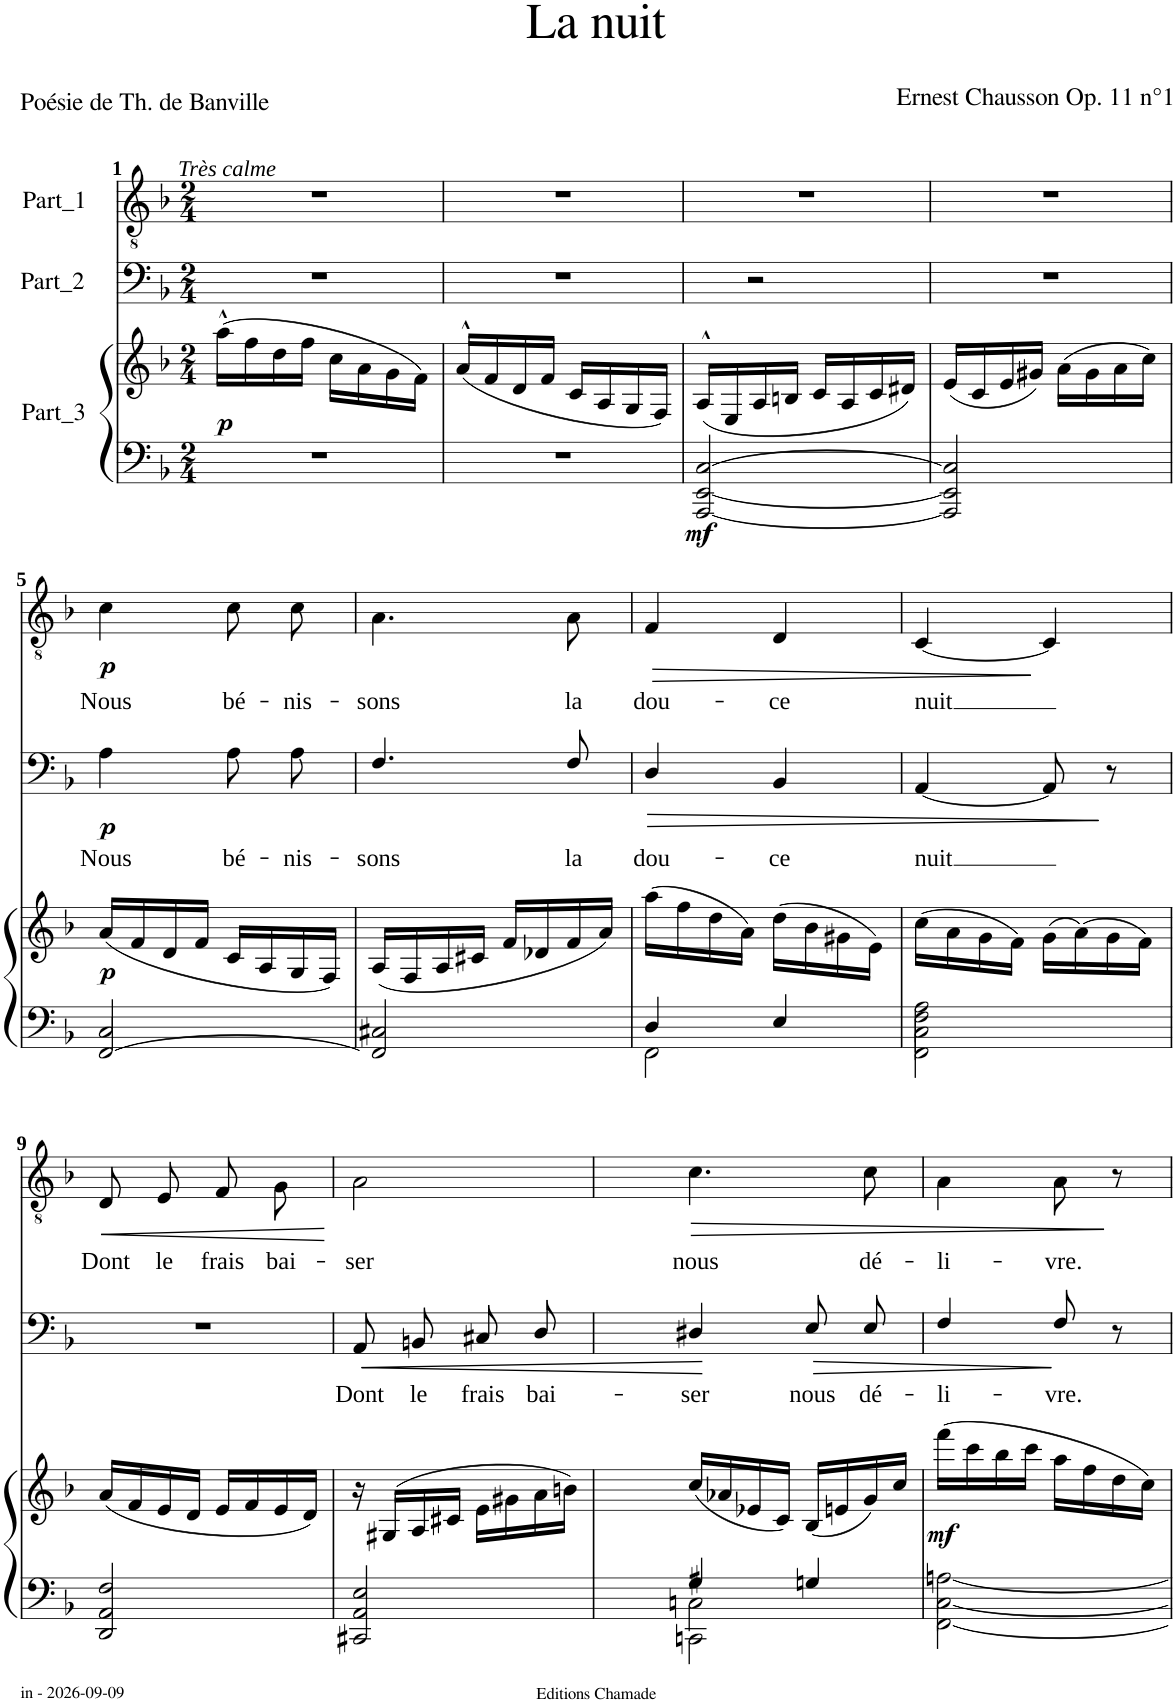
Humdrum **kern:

**kern	**kern	**dynam	**kern	**text	**dynam	**kern	**text	**dynam
*part3	*part3	*part3	*part2	*part2	*part2	*part1	*part1	*part1
*staff4	*staff3	*staff3/4	*staff2	*staff2	*staff2	*staff1	*staff1	*staff1
*clefF4	*clefG2	*	*clefF4	*	*	*clefGv2	*	*
*	*	*	*Trd4c7	*	*	*	*	*
*k[b-]	*k[b-]	*	*k[b-]	*	*	*k[b-]	*	*
*M2/4	*M2/4	*	*M2/4	*	*	*M2/4	*	*
=1	=1	=1	=1	=1	=1	=1	=1	=1
!	!	!	!	!	!	!LO:TX:a:i:t=Très calme	!	!
!	!	!LO:DY:b	!	!	!	!	!	!
2r	(16aa^^\LL	p	2r	.	.	2r	.	.
.	16ff\	.	.	.	.	.	.	.
.	16dd\	.	.	.	.	.	.	.
.	16ff\JJ	.	.	.	.	.	.	.
.	16cc\LL	.	.	.	.	.	.	.
.	16a\	.	.	.	.	.	.	.
.	16g\	.	.	.	.	.	.	.
.	16f\JJ)	.	.	.	.	.	.	.
=2	=2	=2	=2	=2	=2	=2	=2	=2
2r	(16a^^/LL	.	2r	.	.	2r	.	.
.	16f/	.	.	.	.	.	.	.
.	16d/	.	.	.	.	.	.	.
.	16f/JJ	.	.	.	.	.	.	.
.	16c/LL	.	.	.	.	.	.	.
.	16A/	.	.	.	.	.	.	.
.	16G/	.	.	.	.	.	.	.
.	16F/JJ)	.	.	.	.	.	.	.
=3	=3	=3	=3	=3	=3	=3	=3	=3
!	!	!LO:DY:b=2	!	!	!	!	!	!
[2AAA/ [2EE/ [2C/	(16A^^/LL	mf	2r	.	.	2r	.	.
.	16E/	.	.	.	.	.	.	.
.	16A/	.	.	.	.	.	.	.
.	16Bn/JJ	.	.	.	.	.	.	.
.	16c/LL	.	.	.	.	.	.	.
.	16A/	.	.	.	.	.	.	.
.	16c/	.	.	.	.	.	.	.
.	16d#X/JJ)	.	.	.	.	.	.	.
=4	=4	=4	=4	=4	=4	=4	=4	=4
2AAA/] 2EE/] 2C/]	(16e/LL	.	2r	.	.	2r	.	.
.	16c/	.	.	.	.	.	.	.
.	16e/	.	.	.	.	.	.	.
.	16g#X/JJ)	.	.	.	.	.	.	.
.	(16a\LL	.	.	.	.	.	.	.
.	16g#\	.	.	.	.	.	.	.
.	16a\	.	.	.	.	.	.	.
.	16cc\JJ)	.	.	.	.	.	.	.
!!LO:LB:g=z
=5	=5	=5	=5	=5	=5	=5	=5	=5
*^	*	*	*	*	*	*	*	*
!	!	!	!LO:DY:b	!	!LO:LY:b	!LO:DY:b	!	!LO:LY:b	!LO:DY:b
2C/	[2FF/	(16a/LL	p	4A\	Nous	p	4c\	Nous	p
.	.	16f/	.	.	.	.	.	.	.
.	.	16d/	.	.	.	.	.	.	.
.	.	16f/JJ	.	.	.	.	.	.	.
!	!	!	!	!	!LO:LY:b	!	!	!LO:LY:b	!
.	.	16c/LL	.	8A\L	bé-	.	8c\L	bé-	.
.	.	16A/	.	.	.	.	.	.	.
!	!	!	!	!	!LO:LY:b	!	!	!LO:LY:b	!
.	.	16G/	.	8A\J	-nis-	.	8c\J	-nis-	.
.	.	16F/JJ)	.	.	.	.	.	.	.
*v	*v	*	*	*	*	*	*	*	*
=6	=6	=6	=6	=6	=6	=6	=6	=6
!	!	!	!	!LO:LY:b	!	!	!LO:LY:b	!
2FF/] 2C#X/	(16A/LL	.	4.F/	-sons	.	4.A\	-sons	.
.	16F/	.	.	.	.	.	.	.
.	16A/	.	.	.	.	.	.	.
.	16c#X/JJ	.	.	.	.	.	.	.
.	16f/LL	.	.	.	.	.	.	.
.	16d-X/	.	.	.	.	.	.	.
!	!	!	!	!LO:LY:b	!	!	!LO:LY:b	!
.	16f/	.	8F/	la	.	8A\	la	.
.	16a/JJ)	.	.	.	.	.	.	.
=7	=7	=7	=7	=7	=7	=7	=7	=7
*^	*	*	*	*	*	*	*	*
!	!	!	!	!	!LO:LY:b	!LO:HP:b	!	!LO:LY:b	!LO:HP:b
4D/	2FF\	(16aa\LL	.	4D/	dou-	>	4F/	dou-	>
.	.	16ff\	.	.	.	.	.	.	.
.	.	16dd\	.	.	.	.	.	.	.
.	.	16a\JJ)	.	.	.	.	.	.	.
!	!	!	!	!	!LO:LY:b	!	!	!LO:LY:b	!
4E/	.	(16dd\LL	.	4BB-/	-ce	.	4D/	-ce	.
.	.	16b-\	.	.	.	.	.	.	.
.	.	16g#X\	.	.	.	.	.	.	.
.	.	16e\JJ)	.	.	.	.	.	.	.
=8	=8	=8	=8	=8	=8	=8	=8	=8	=8
*^	*^	*	*	*	*	*	*	*	*
!	!	!	!	!	!	!	!LO:LY:b	!	!	!LO:LY:b	!
2A\	2F\	2C\	2FF\	(16cc\LL	.	[4AA/	nuit	.	[4C/	nuit	.
.	.	.	.	16a\	.	.	.	.	.	.	.
.	.	.	.	16g\	.	.	.	.	.	.	.
.	.	.	.	16f\JJ)	.	.	.	.	.	.	.
.	.	.	.	(16g\LL	.	8AA/]	.	.	4C/]	.	]
.	.	.	.	(16a\)	.	.	.	.	.	.	.
.	.	.	.	16g\	.	8r	.	]	.	.	.
.	.	.	.	16f\JJ)	.	.	.	.	.	.	.
*v	*v	*v	*v	*	*	*	*	*	*	*	*
!!LO:LB:g=z
=9	=9	=9	=9	=9	=9	=9	=9	=9
!	!	!	!	!	!	!	!LO:LY:b	!LO:HP:b
2DD/ 2AA/ 2F/	(16a/LL	.	2r	.	.	8D/L	Dont	<
.	16f/	.	.	.	.	.	.	.
!	!	!	!	!	!	!	!LO:LY:b	!
.	16e/	.	.	.	.	8E/J	le	.
.	16d/JJ	.	.	.	.	.	.	.
!	!	!	!	!	!	!	!LO:LY:b	!
.	16e/LL	.	.	.	.	8F/L	frais	.
.	16f/	.	.	.	.	.	.	.
!	!	!	!	!	!	!	!LO:LY:b	!
.	16e/	.	.	.	.	8G/J	bai-	.
.	16d/JJ)	.	.	.	.	.	.	.
.	.	.	.	.	.	.	.	[
=10	=10	=10	=10	=10	=10	=10	=10	=10
!	!	!	!	!LO:LY:b	!LO:HP:b	!	!LO:LY:b	!
2CC#X/ 2AA/ 2E/	16r	.	8AA/L	Dont	<	2A\	-ser	.
.	(16G#X/LL	.	.	.	.	.	.	.
!	!	!	!	!LO:LY:b	!	!	!	!
.	16A/	.	8BBn/J	le	.	.	.	.
.	16c#X/JJ	.	.	.	.	.	.	.
!	!	!	!	!LO:LY:b	!	!	!	!
.	16e\LL	.	8C#X/L	frais	.	.	.	.
.	16g#X\	.	.	.	.	.	.	.
!	!	!	!	!LO:LY:b	!	!	!	!
.	16a\	.	8D/J	bai-	.	.	.	.
.	16bn\JJ)	.	.	.	.	.	.	.
=11	=11	=11	=11	=11	=11	=11	=11	=11
*^	*	*	*	*	*	*	*	*
*	*^	*	*	*	*	*	*	*	*
!	!	!	!	!	!	!LO:LY:b	!	!	!LO:LY:b	!LO:HP:b
4G#X/	2Cn\	2CCn\	(16cc/LL	.	4D#X/	-ser	.	4.c\	nous	>
.	.	.	16a-X/	.	.	.	.	.	.	.
.	.	.	16e-X/	.	.	.	.	.	.	.
.	.	.	16c/JJ)	.	.	.	.	.	.	.
!	!	!	!	!	!	!LO:LY:b	!LO:HP:n=1:b	!	!	!
4Gn/	.	.	(16B-/LL	.	8E/L	nous	[ >	.	.	.
.	.	.	16en/	.	.	.	.	.	.	.
!	!	!	!	!	!	!LO:LY:b	!	!	!LO:LY:b	!
.	.	.	16g/)	.	8E/J	dé-	.	8c\	dé-	.
.	.	.	16cc/JJ	.	.	.	.	.	.	.
=12	=12	=12	=12	=12	=12	=12	=12	=12	=12	=12
!	!	!	!	!LO:DY:b	!	!LO:LY:b	!	!	!LO:LY:b	!
[2An\	[2C\	[2FF\	(16fff\LL	mf	4F/	-li-	.	4A\	-li-	.
.	.	.	16ccc\	.	.	.	.	.	.	.
.	.	.	16bb-\	.	.	.	.	.	.	.
.	.	.	16ccc\JJ	.	.	.	.	.	.	.
!	!	!	!	!	!	!LO:LY:b	!	!	!LO:LY:b	!
.	.	.	16aa\LL	.	8F/	-vre.	]	8A\	-vre.	.
.	.	.	16ff\	.	.	.	.	.	.	.
.	.	.	16dd\	.	8r	.	.	8r	.	]
.	.	.	16cc\JJ)	.	.	.	.	.	.	.
*v	*v	*v	*	*	*	*	*	*	*	*
=	=	=	=	=	=	=	=	=
*-	*-	*-	*-	*-	*-	*-	*-	*-
